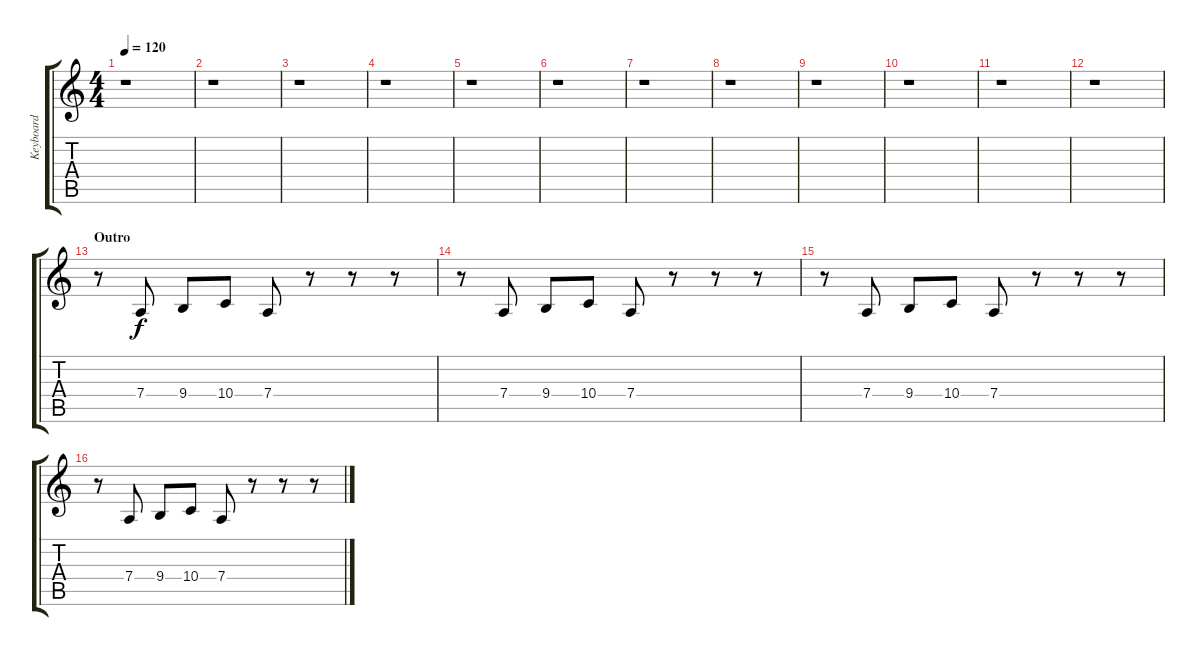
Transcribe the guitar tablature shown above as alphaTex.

\track ("Keyboard" "Keyboard") {instrument synthbrass1}
\staff {score tabs}
\tuning (E4 B3 G3 D3 A2 E2) {hide}
\ts (4 4)
\tempo 120
\clef g2
\ks c
r.1{dy f} |
r.1 |
r.1 |
r.1 |
r.1 |
r.1 |
r.1 |
r.1 |
r.1 |
r.1 |
r.1 |
r.1 |
\section ("" "Outro")
r.8 7.4.8 9.4.8 10.4.8 7.4.8 r.8 r.8 r.8 |
r.8 7.4.8 9.4.8 10.4.8 7.4.8 r.8 r.8 r.8 |
r.8 7.4.8 9.4.8 10.4.8 7.4.8 r.8 r.8 r.8 |
r.8 7.4.8 9.4.8 10.4.8 7.4.8 r.8 r.8 r.8
